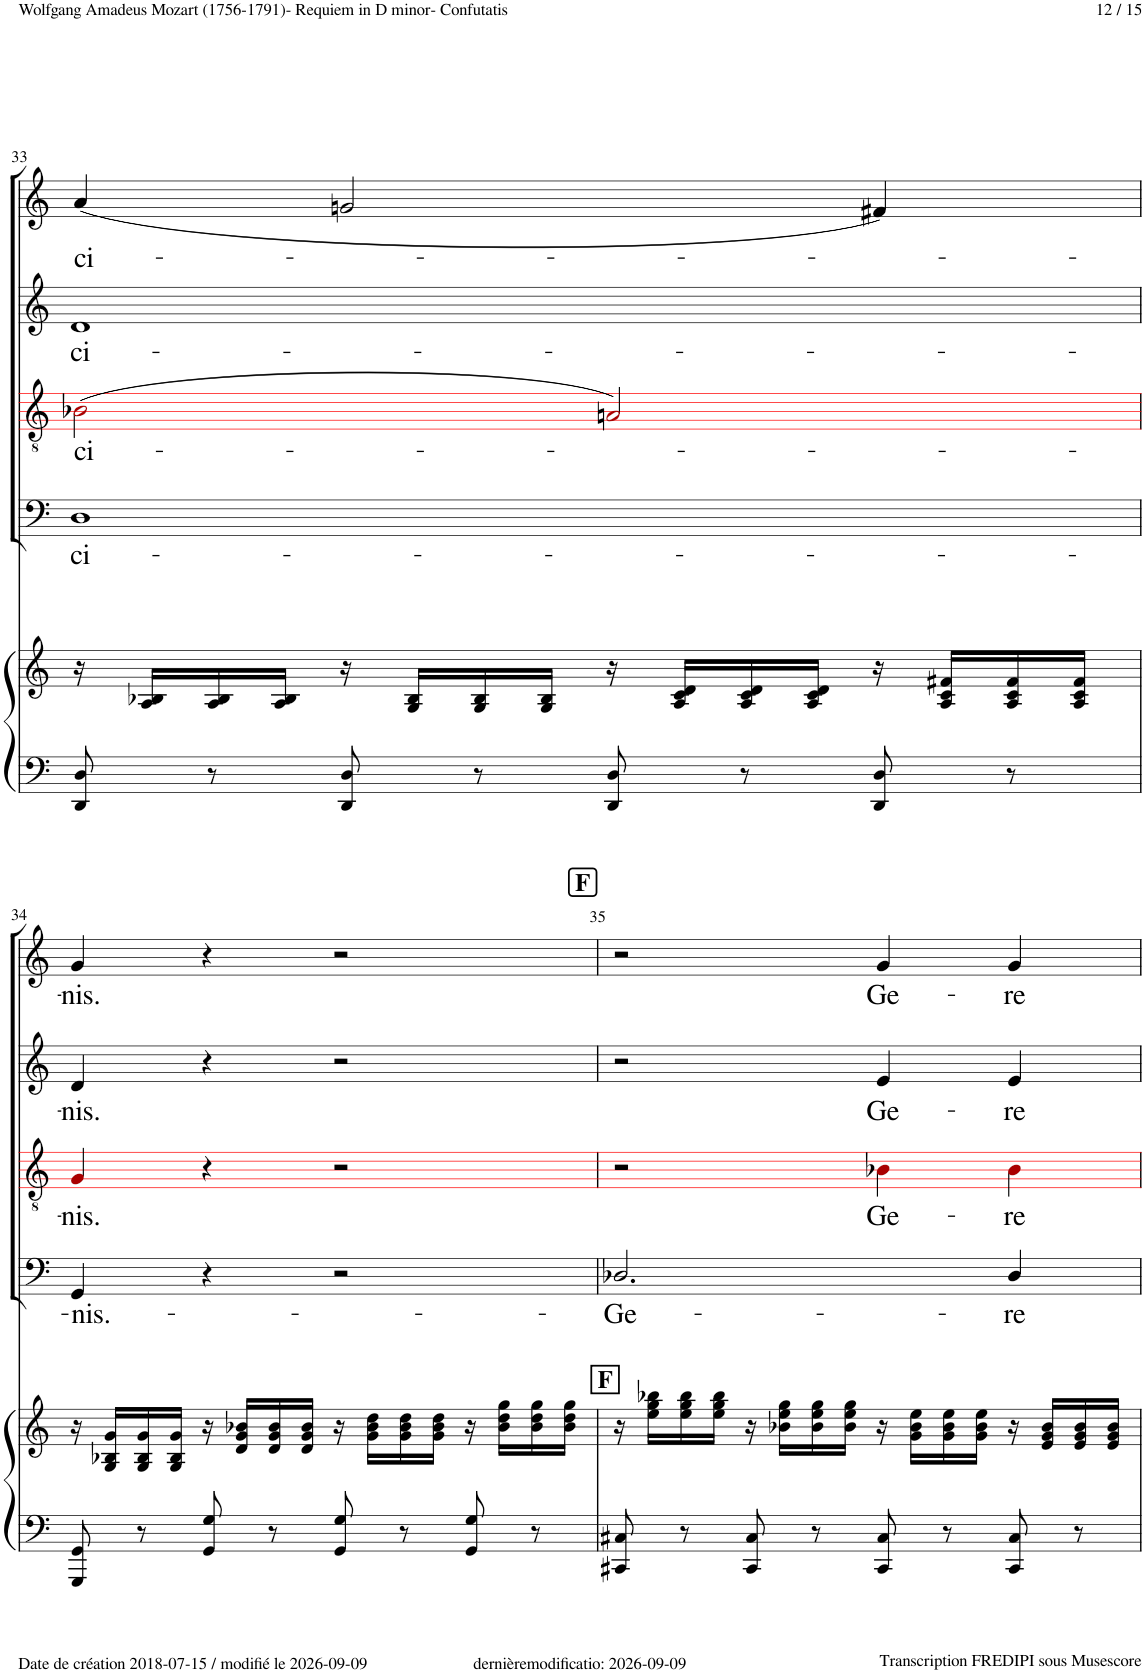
**kern	**kern	**kern	**text	**kern	**text	**kern	**text	**kern	**text
*part5	*part5	*part4	*part4	*part3	*part3	*part2	*part2	*part1	*part1
*staff6	*staff5	*staff4	*staff4	*staff3	*staff3	*staff2	*staff2	*staff1	*staff1
*I"Piano	*	*I"Bass	*	*I"Tenor	*	*I"Alto	*	*I"Soprano	*
*I'Pno	*	*	*	*	*	*	*	*	*
!!LO:PB:g=z
*clefF4	*clefG2	*clefF4	*	*clefGv2	*	*clefG2	*	*clefG2	*
*	*	*	*	*ITrd8c14	*	*	*	*	*
*k[]	*k[]	*k[]	*	*k[]	*	*k[]	*	*k[]	*
*M4/4	*M4/4	*M4/4	*	*M4/4	*	*M4/4	*	*M4/4	*
*met(c)	*met(c)	*met(c)	*	*met(c)	*	*met(c)	*	*met(c)	*
=33	=33	=33	=33	=33	=33	=33	=33	=33	=33
!	!	!	!LO:LY:b	!	!LO:LY:b	!	!LO:LY:b	!	!LO:LY:b
8DD/ 8D/	16r	1D!	ci-	(2B-X!i\	ci-	1d!	ci-	(4a!/	ci-
.	16A/ 16B-X/LL	.	.	.	.	.	.	.	.
8r	16A/ 16B-/	.	.	.	.	.	.	.	.
.	16A/ 16B-/JJ	.	.	.	.	.	.	.	.
8DD/ 8D/	16r	.	.	.	.	.	.	2gn!/	.
.	16G/ 16B-/LL	.	.	.	.	.	.	.	.
8r	16G/ 16B-/	.	.	.	.	.	.	.	.
.	16G/ 16B-/JJ	.	.	.	.	.	.	.	.
8DD/ 8D/	16r	.	.	2An!i/)	.	.	.	.	.
.	16A/ 16c/ 16d/LL	.	.	.	.	.	.	.	.
8r	16A/ 16c/ 16d/	.	.	.	.	.	.	.	.
.	16A/ 16c/ 16d/JJ	.	.	.	.	.	.	.	.
8DD/ 8D/	16r	.	.	.	.	.	.	4f#X!/)	.
.	16A/ 16c/ 16f#X/LL	.	.	.	.	.	.	.	.
8r	16A/ 16c/ 16f#/	.	.	.	.	.	.	.	.
.	16A/ 16c/ 16f#/JJ	.	.	.	.	.	.	.	.
!!LO:LB:g=z
=34	=34	=34	=34	=34	=34	=34	=34	=34	=34
!	!	!	!LO:LY:b	!	!LO:LY:b	!	!LO:LY:b	!	!LO:LY:b
8GGG/ 8GG/	16r	4GG!/	-nis.-	4G!i/	-nis.	4d!/	-nis.	4g!/	-nis.
.	16G/ 16B-X/ 16g/LL	.	.	.	.	.	.	.	.
8r	16G/ 16B-/ 16g/	.	.	.	.	.	.	.	.
.	16G/ 16B-/ 16g/JJ	.	.	.	.	.	.	.	.
8GG/ 8G/	16r	4r	.	4r	.	4r	.	4r	.
.	16d/ 16g/ 16b-X/LL	.	.	.	.	.	.	.	.
8r	16d/ 16g/ 16b-/	.	.	.	.	.	.	.	.
.	16d/ 16g/ 16b-/JJ	.	.	.	.	.	.	.	.
8GG/ 8G/	16r	2r	.	2r	.	2r	.	2r	.
.	16g\ 16b-\ 16dd\LL	.	.	.	.	.	.	.	.
8r	16g\ 16b-\ 16dd\	.	.	.	.	.	.	.	.
.	16g\ 16b-\ 16dd\JJ	.	.	.	.	.	.	.	.
8GG/ 8G/	16r	.	.	.	.	.	.	.	.
.	16b-\ 16dd\ 16gg\LL	.	.	.	.	.	.	.	.
8r	16b-\ 16dd\ 16gg\	.	.	.	.	.	.	.	.
.	16b-\ 16dd\ 16gg\JJ	.	.	.	.	.	.	.	.
!!LO:REH:place=s1:a:B:cj:fs=14:t=F
=35	=35	=35	=35	=35	=35	=35	=35	=35	=35
!	!LO:TX:a:B:t=F	!	!	!	!	!	!	!	!
!	!	!	!LO:LY:b	!	!	!	!	!	!
8CC#X/ 8C#X/	16r	2.D-X!/	-Ge-	2r	.	2r	.	2r	.
.	16ee\ 16gg\ 16bb-X\LL	.	.	.	.	.	.	.	.
8r	16ee\ 16gg\ 16bb-\	.	.	.	.	.	.	.	.
.	16ee\ 16gg\ 16bb-\JJ	.	.	.	.	.	.	.	.
8CC#/ 8C#/	16r	.	.	.	.	.	.	.	.
.	16b-X\ 16ee\ 16gg\LL	.	.	.	.	.	.	.	.
8r	16b-\ 16ee\ 16gg\	.	.	.	.	.	.	.	.
.	16b-\ 16ee\ 16gg\JJ	.	.	.	.	.	.	.	.
!	!	!	!	!	!LO:LY:b	!	!LO:LY:b	!	!LO:LY:b
8CC#/ 8C#/	16r	.	.	4B-X!i\	Ge-	4e!/	Ge-	4g!/	Ge-
.	16g\ 16b-\ 16ee\LL	.	.	.	.	.	.	.	.
8r	16g\ 16b-\ 16ee\	.	.	.	.	.	.	.	.
.	16g\ 16b-\ 16ee\JJ	.	.	.	.	.	.	.	.
!	!	!	!LO:LY:b	!	!LO:LY:b	!	!LO:LY:b	!	!LO:LY:b
8CC#/ 8C#/	16r	4D-!/	-re	4B-!i\	-re	4e!/	-re	4g!/	-re
.	16e/ 16g/ 16b-/LL	.	.	.	.	.	.	.	.
8r	16e/ 16g/ 16b-/	.	.	.	.	.	.	.	.
.	16e/ 16g/ 16b-/JJ	.	.	.	.	.	.	.	.
=	=	=	=	=	=	=	=	=	=
*-	*-	*-	*-	*-	*-	*-	*-	*-	*-
